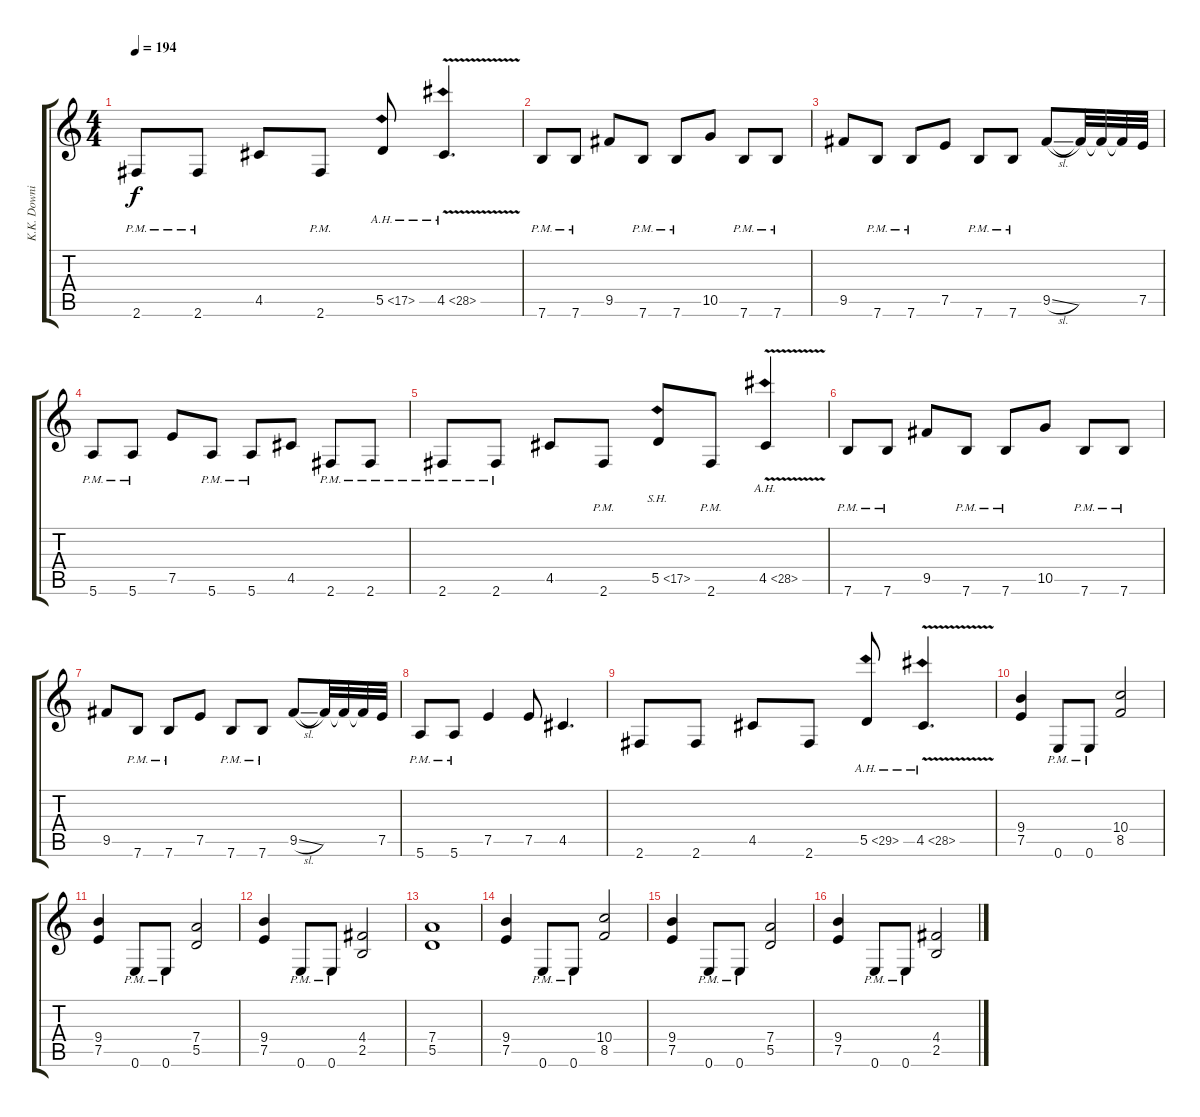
\track ("K.K. Downing" "K.K. Downi") {instrument distortionguitar}
\staff {score tabs}
\tuning (E4 B3 G3 D3 A2 E2) {hide}
\ts (4 4)
\tempo 194
\clef g2
\ks c
2.6{pm}.8{dy f} 2.6{pm}.8 4.5.8 2.6{pm}.8 5.5{ah 12}.8 4.5{ah 24 v}.4{d} |
7.6{pm}.8 7.6{pm}.8 9.5.8 7.6{pm}.8 7.6{pm}.8 10.5.8 7.6{pm}.8 7.6{pm}.8 |
9.5.8 7.6{pm}.8 7.6{pm}.8 7.5.8 7.6{pm}.8 7.6{pm}.8 9.5{sl}.8 9.5{t}.32 9.5{t}.32 9.5{t}.32 7.5.32 |
5.6{pm}.8 5.6{pm}.8 7.5.8 5.6{pm}.8 5.6{pm}.8 4.5.8 2.6{pm}.8 2.6{pm}.8 |
2.6{pm}.8 2.6{pm}.8 4.5.8 2.6{pm}.8 5.5{sh 12}.8 2.6{pm}.8 4.5{ah 24 v}.4 |
7.6{pm}.8 7.6{pm}.8 9.5.8 7.6{pm}.8 7.6{pm}.8 10.5.8 7.6{pm}.8 7.6{pm}.8 |
9.5.8 7.6{pm}.8 7.6{pm}.8 7.5.8 7.6{pm}.8 7.6{pm}.8 9.5{sl}.8 9.5{t}.32 9.5{t}.32 9.5{t}.32 7.5.32 |
5.6{pm}.8 5.6{pm}.8 7.5.4 7.5.8 4.5.4{d} |
2.6.8 2.6.8 4.5.8 2.6.8 5.5{ah 24}.8 4.5{ah 24 v}.4{d} |
(9.4 7.5).4 0.6{pm}.8 0.6{pm}.8 (10.4 8.5).2 |
(9.4 7.5).4 0.6{pm}.8 0.6{pm}.8 (7.4 5.5).2 |
(9.4 7.5).4 0.6{pm}.8 0.6{pm}.8 (4.4 2.5).2 |
(7.4 5.5).1 |
(9.4 7.5).4 0.6{pm}.8 0.6{pm}.8 (10.4 8.5).2 |
(9.4 7.5).4 0.6{pm}.8 0.6{pm}.8 (7.4 5.5).2 |
(9.4 7.5).4 0.6{pm}.8 0.6{pm}.8 (4.4 2.5).2
